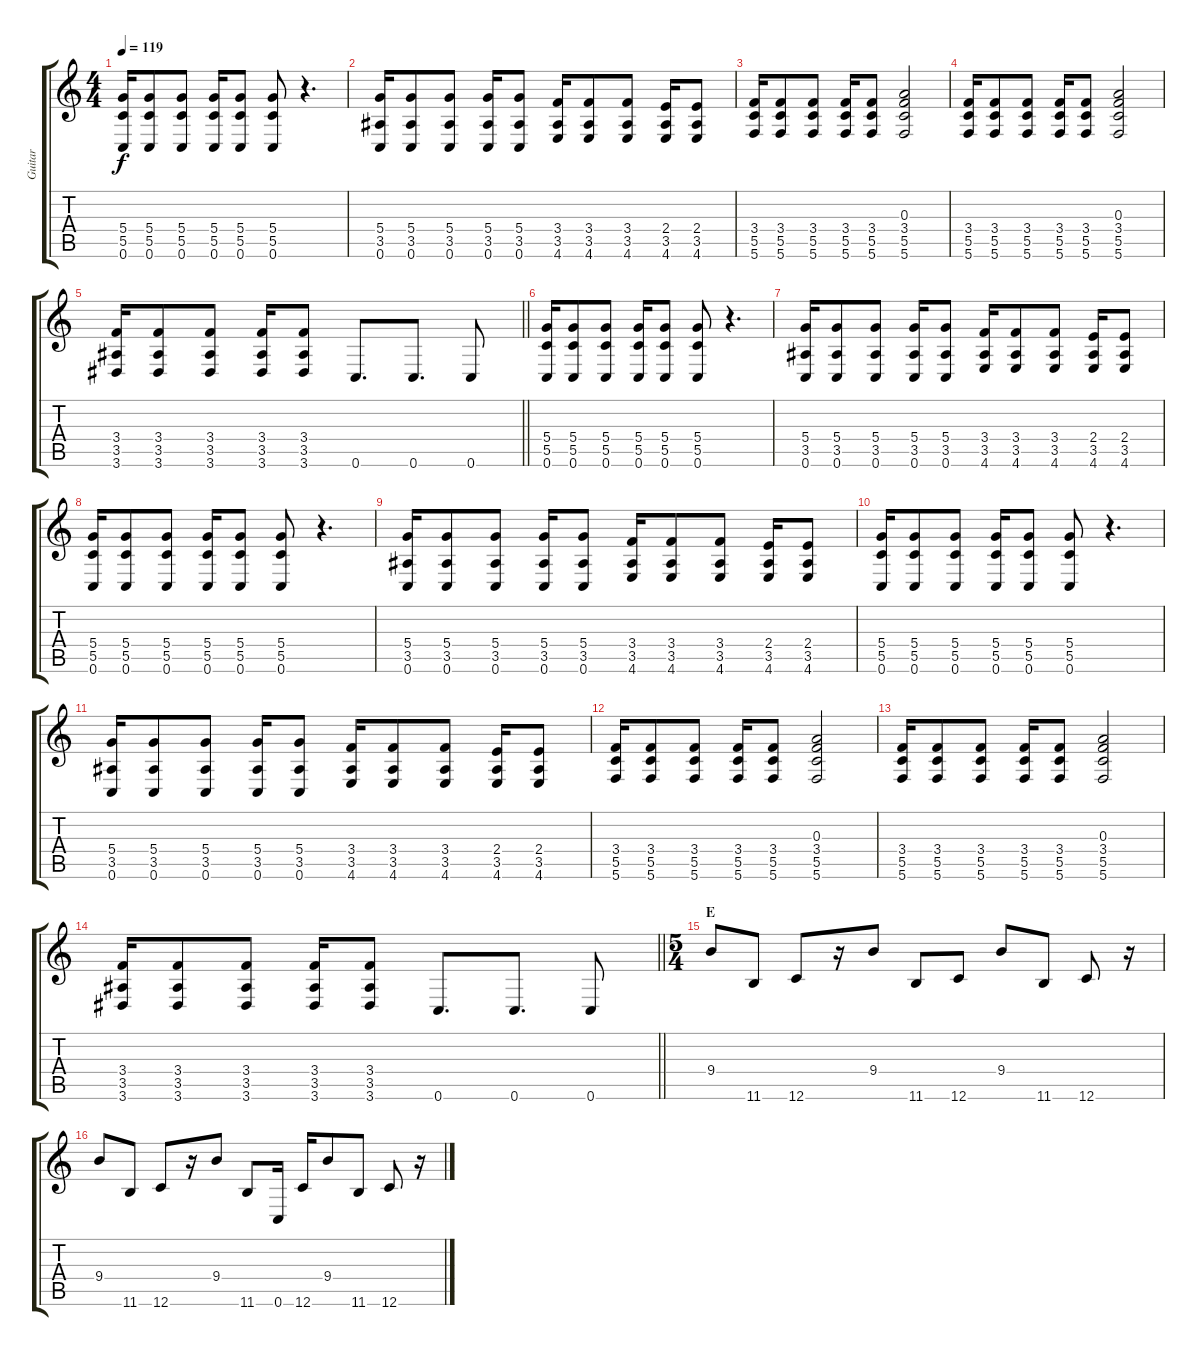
\track ("Guitar" "Guitar") {instrument electricguitarclean}
\staff {score tabs}
\tuning (G4 E4 A3 D3 G2 C2) {hide}
\ts (4 4)
\tempo 119
\clef g2
\ks c
(5.4 5.5 0.6).16{dy f} (5.4 5.5 0.6).8 (5.4 5.5 0.6).8 (5.4 5.5 0.6).16 (5.4 5.5 0.6).8 (5.4 5.5 0.6).8 r.4{d} |
(5.4 3.5 0.6).16 (5.4 3.5 0.6).8 (5.4 3.5 0.6).8 (5.4 3.5 0.6).16 (5.4 3.5 0.6).8 (3.4 3.5 4.6).16 (3.4 3.5 4.6).8 (3.4 3.5 4.6).8 (2.4 3.5 4.6).16 (2.4 3.5 4.6).8 |
(3.4 5.5 5.6).16 (3.4 5.5 5.6).8 (3.4 5.5 5.6).8 (3.4 5.5 5.6).16 (3.4 5.5 5.6).8 (0.3 3.4 5.5 5.6).2 |
(3.4 5.5 5.6).16 (3.4 5.5 5.6).8 (3.4 5.5 5.6).8 (3.4 5.5 5.6).16 (3.4 5.5 5.6).8 (0.3 3.4 5.5 5.6).2 |
\barLineRight lightlight
(3.4 3.5 3.6).16 (3.4 3.5 3.6).8 (3.4 3.5 3.6).8 (3.4 3.5 3.6).16 (3.4 3.5 3.6).8 0.6.8{d} 0.6.8{d} 0.6.8 |
(5.4 5.5 0.6).16 (5.4 5.5 0.6).8 (5.4 5.5 0.6).8 (5.4 5.5 0.6).16 (5.4 5.5 0.6).8 (5.4 5.5 0.6).8 r.4{d} |
(5.4 3.5 0.6).16 (5.4 3.5 0.6).8 (5.4 3.5 0.6).8 (5.4 3.5 0.6).16 (5.4 3.5 0.6).8 (3.4 3.5 4.6).16 (3.4 3.5 4.6).8 (3.4 3.5 4.6).8 (2.4 3.5 4.6).16 (2.4 3.5 4.6).8 |
(5.4 5.5 0.6).16 (5.4 5.5 0.6).8 (5.4 5.5 0.6).8 (5.4 5.5 0.6).16 (5.4 5.5 0.6).8 (5.4 5.5 0.6).8 r.4{d} |
(5.4 3.5 0.6).16 (5.4 3.5 0.6).8 (5.4 3.5 0.6).8 (5.4 3.5 0.6).16 (5.4 3.5 0.6).8 (3.4 3.5 4.6).16 (3.4 3.5 4.6).8 (3.4 3.5 4.6).8 (2.4 3.5 4.6).16 (2.4 3.5 4.6).8 |
(5.4 5.5 0.6).16 (5.4 5.5 0.6).8 (5.4 5.5 0.6).8 (5.4 5.5 0.6).16 (5.4 5.5 0.6).8 (5.4 5.5 0.6).8 r.4{d} |
(5.4 3.5 0.6).16 (5.4 3.5 0.6).8 (5.4 3.5 0.6).8 (5.4 3.5 0.6).16 (5.4 3.5 0.6).8 (3.4 3.5 4.6).16 (3.4 3.5 4.6).8 (3.4 3.5 4.6).8 (2.4 3.5 4.6).16 (2.4 3.5 4.6).8 |
(3.4 5.5 5.6).16 (3.4 5.5 5.6).8 (3.4 5.5 5.6).8 (3.4 5.5 5.6).16 (3.4 5.5 5.6).8 (0.3 3.4 5.5 5.6).2 |
(3.4 5.5 5.6).16 (3.4 5.5 5.6).8 (3.4 5.5 5.6).8 (3.4 5.5 5.6).16 (3.4 5.5 5.6).8 (0.3 3.4 5.5 5.6).2 |
\barLineRight lightlight
(3.4 3.5 3.6).16 (3.4 3.5 3.6).8 (3.4 3.5 3.6).8 (3.4 3.5 3.6).16 (3.4 3.5 3.6).8 0.6.8{d} 0.6.8{d} 0.6.8 |
\ts (5 4)
\section ("" "E")
9.4.8 11.6.8 12.6.8 r.16 9.4.8 11.6.8 12.6.8 9.4.8 11.6.8 12.6.8 r.16 |
9.4.8 11.6.8 12.6.8 r.16 9.4.8 11.6.8 0.6.16 12.6.16 9.4.8 11.6.8 12.6.8 r.16
